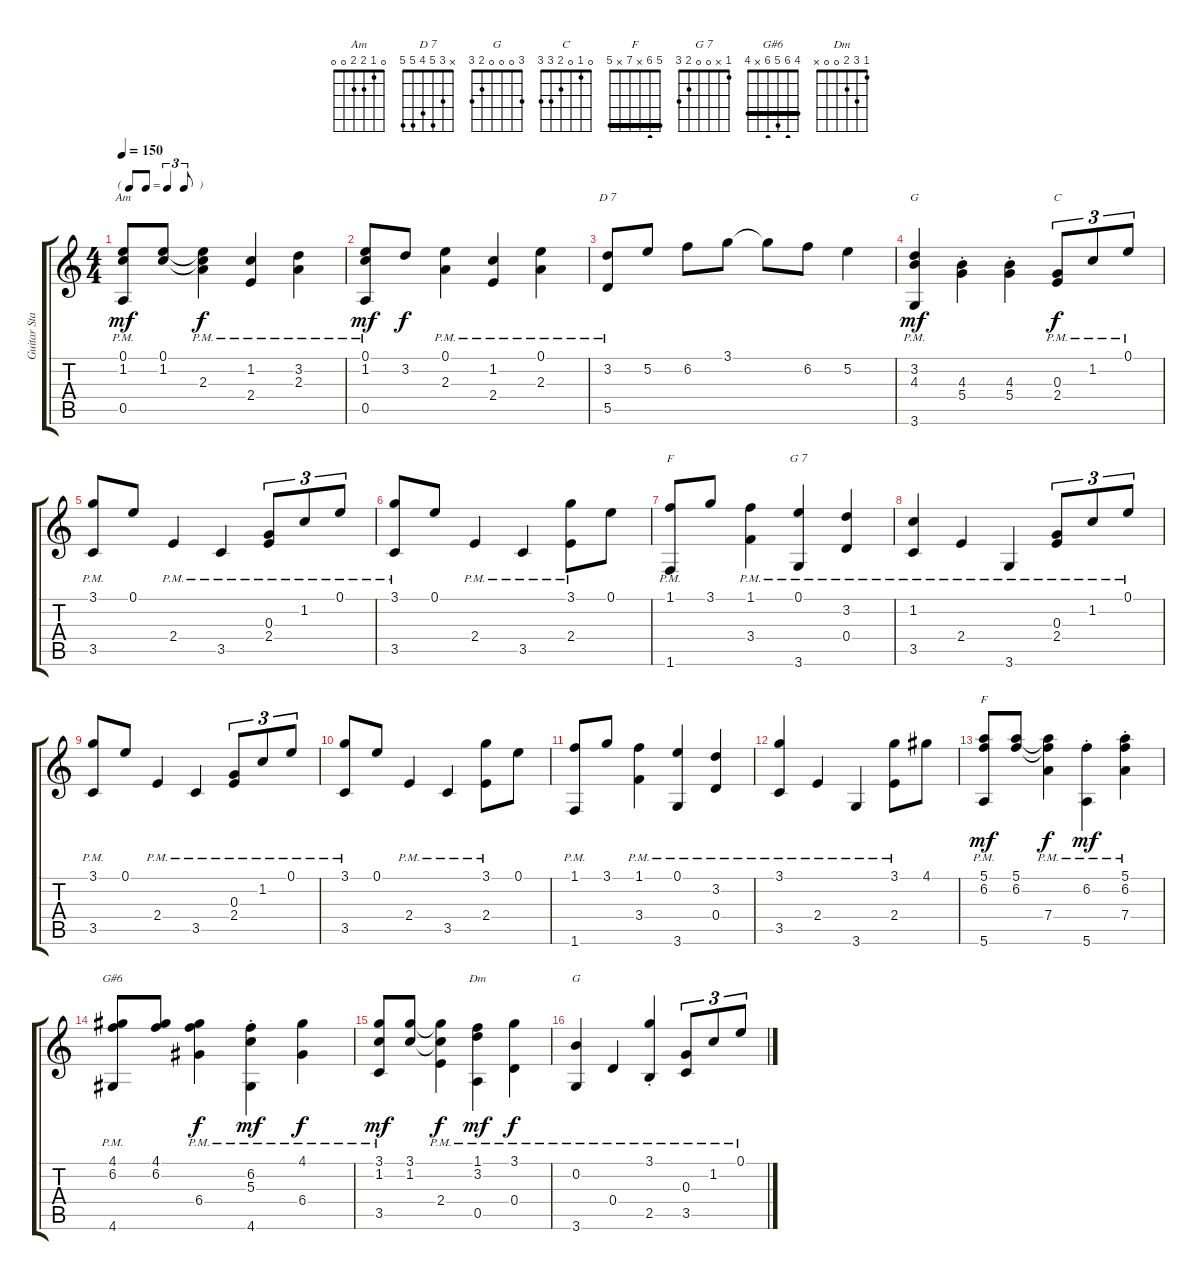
\track ("Guitar Standard" "Guitar Sta") {instrument acousticguitarnylon}
\staff {score tabs}
\tuning (E4 B3 G3 D3 A2 E2) {hide}
\chord ("Am" 0 1 2 2 0 0)
\chord ("D 7" x 3 5 4 5 5)
\chord ("G" 3 3 4 5 5 3) {barre 3}
\chord ("C" 0 1 0 2 3 3)
\chord ("F" 1 1 2 3 3 1) {barre 1}
\chord ("G 7" 1 x 0 0 2 3)
\chord ("F" 5 6 x 7 x 5) {barre 5}
\chord ("G#6" 4 6 5 6 x 4) {barre 4}
\chord ("Dm" 1 3 2 0 0 x)
\chord ("G" 3 0 0 0 2 3)
\ts (4 4)
\tf triplet8th
\tempo 150
\clef g2
\ks c
(0.1 1.2 0.5{pm}).8{ch "Am" dy mf} (0.1 1.2).8 (0.1{t} 1.2{t} 2.3{pm}).4{dy f} (1.2 2.4{pm}).4 (3.2 2.3{pm}).4 |
(0.1 1.2 0.5{pm}).8{dy mf} 3.2.8{dy f} (0.1 2.3{pm}).4 (1.2 2.4{pm}).4 (0.1 2.3{pm}).4 |
(3.2 5.5{pm}).8{ch "D 7"} 5.2.8 6.2.8 3.1.8 3.1{t}.8 6.2.8 5.2.4 |
(3.2 4.3 3.6{pm}).4{ch "G" dy mf beam Up beam split} (4.3{st} 5.4{st}).4{beam Down beam split} (4.3{st} 5.4{st}).4{beam Down} (0.3 2.4{pm}).8{tu (3 2) ch "C" dy f} 1.2{pm}.8{tu (3 2)} 0.1{pm}.8{tu (3 2)} |
(3.1 3.5{pm}).8 0.1.8 2.4{pm}.4 3.5{pm}.4 (0.3 2.4{pm}).8{tu (3 2)} 1.2{pm}.8{tu (3 2)} 0.1{pm}.8{tu (3 2)} |
(3.1 3.5{pm}).8 0.1.8 2.4{pm}.4 3.5{pm}.4 (3.1 2.4{pm}).8 0.1.8 |
(1.1 1.6{pm}).8{ch "F"} 3.1.8 (1.1 3.4{pm}).4 (0.1 3.6{pm}).4{ch "G 7"} (3.2 0.4{pm}).4 |
(1.2 3.5{pm}).4 2.4{pm}.4 3.6{pm}.4 (0.3 2.4{pm}).8{tu (3 2)} 1.2{pm}.8{tu (3 2)} 0.1{pm}.8{tu (3 2)} |
(3.1 3.5{pm}).8 0.1.8 2.4{pm}.4 3.5{pm}.4 (0.3 2.4{pm}).8{tu (3 2)} 1.2{pm}.8{tu (3 2)} 0.1{pm}.8{tu (3 2)} |
(3.1 3.5{pm}).8 0.1.8 2.4{pm}.4 3.5{pm}.4 (3.1 2.4{pm}).8 0.1.8 |
(1.1 1.6{pm}).8 3.1.8 (1.1 3.4{pm}).4 (0.1 3.6{pm}).4 (3.2 0.4{pm}).4 |
(3.1 3.5{pm}).4 2.4{pm}.4 3.6{pm}.4{beam split} (3.1 2.4{pm}).8 4.1.8 |
(5.1 6.2 5.6{pm}).8{ch "F" dy mf} (5.1 6.2).8{beam split} (5.1{t} 6.2{t} 7.4{pm}).4{dy f beam Down} (6.2{st} 5.6{pm}).4{dy mf beam Down} (5.1{st} 6.2{st} 7.4{pm}).4{beam Down} |
(4.1 6.2 4.6{pm}).8{ch "G#6"} (4.1 6.2).8{beam split} (4.1{t} 6.2{t} 6.4{pm}).4{dy f beam Down} (6.2{st} 5.3{st} 4.6{pm}).4{dy mf beam Down beam split} (4.1 6.4{pm}).4{dy f beam Down} |
(3.1 1.2 3.5{pm}).8{dy mf} (3.1 1.2).8{beam split} (3.1{t} 1.2{t} 2.4{pm}).4{dy f beam Down} (1.1 3.2 0.5{pm}).4{ch "Dm" dy mf beam Down} (3.1 0.4{pm}).4{dy f beam Down} |
(0.2 3.6{pm}).4{ch "G" beam Up beam split} 0.4{pm}.4 (3.1{st} 2.5{pm}).4 (0.3 3.5{pm}).8{tu (3 2)} 1.2{pm}.8{tu (3 2)} 0.1{pm}.8{tu (3 2)}
